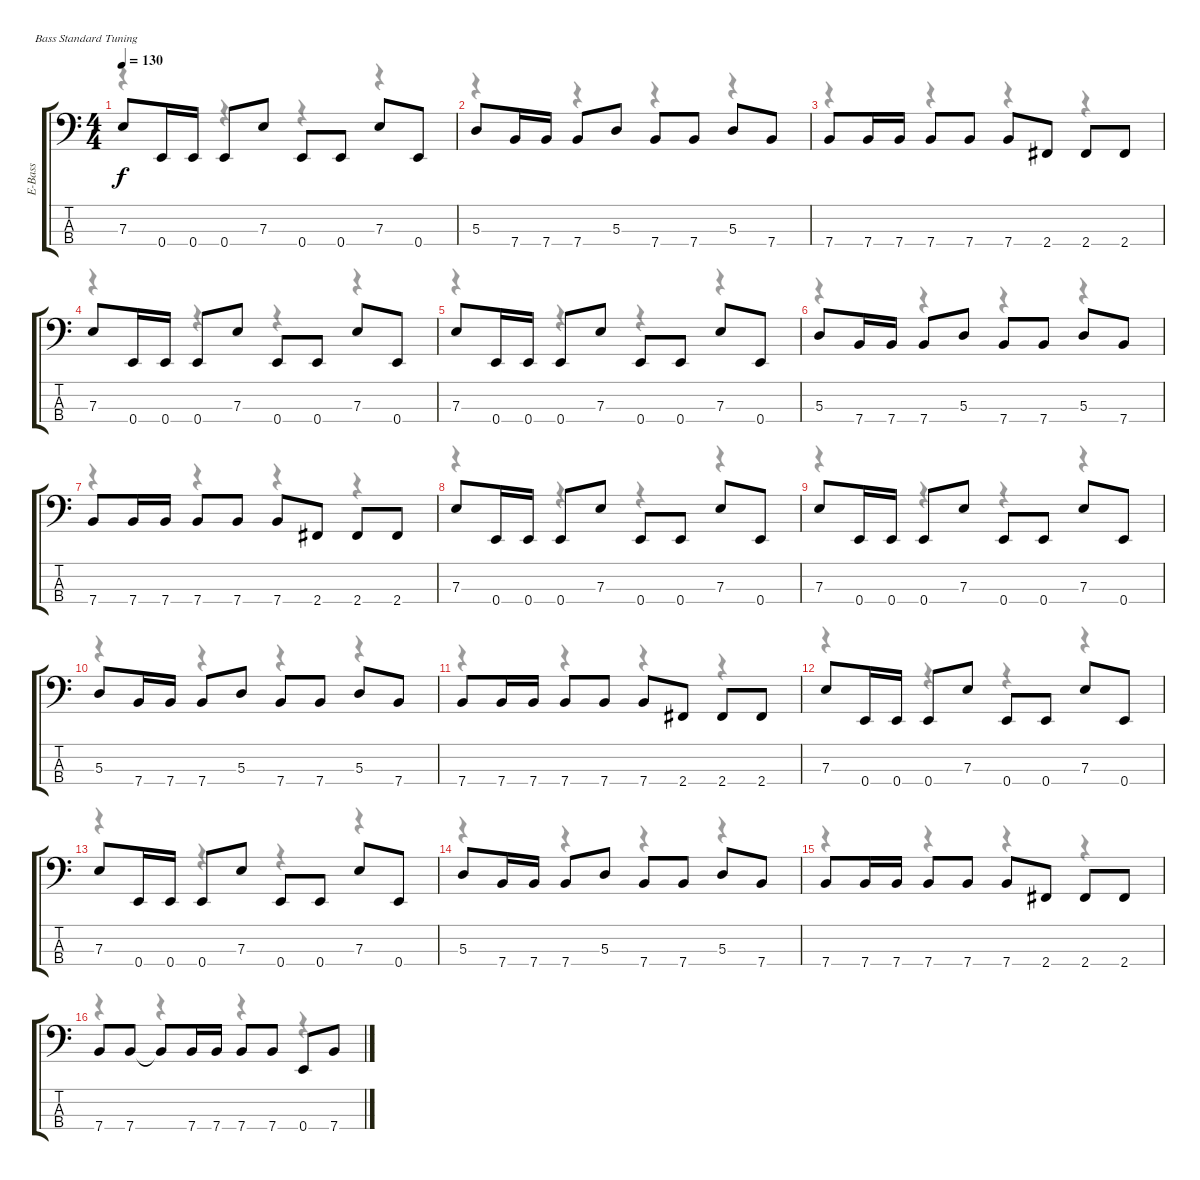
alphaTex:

\bracketExtendMode groupsimilarinstruments
\track ("Cliff Burton" "E-Bass") {instrument electricbassfinger}
\staff {score tabs}
\tuning (G2 D2 A1 E1)
\voice
\ts (4 4)
\tempo 130
\clef f4
\ks c
7.3.8{dy f} 0.4.16 0.4.16 0.4.8 7.3.8 0.4.8 0.4.8 7.3.8 0.4.8 |
5.3.8 7.4.16 7.4.16 7.4.8 5.3.8 7.4.8 7.4.8 5.3.8 7.4.8 |
7.4.8 7.4.16 7.4.16 7.4.8 7.4.8 7.4.8 2.4{acc #}.8 2.4{acc #}.8 2.4{acc #}.8 |
7.3.8 0.4.16 0.4.16 0.4.8 7.3.8 0.4.8 0.4.8 7.3.8 0.4.8 |
7.3.8 0.4.16 0.4.16 0.4.8 7.3.8 0.4.8 0.4.8 7.3.8 0.4.8 |
5.3.8 7.4.16 7.4.16 7.4.8 5.3.8 7.4.8 7.4.8 5.3.8 7.4.8 |
7.4.8 7.4.16 7.4.16 7.4.8 7.4.8 7.4.8 2.4{acc #}.8 2.4{acc #}.8 2.4{acc #}.8 |
7.3.8 0.4.16 0.4.16 0.4.8 7.3.8 0.4.8 0.4.8 7.3.8 0.4.8 |
7.3.8 0.4.16 0.4.16 0.4.8 7.3.8 0.4.8 0.4.8 7.3.8 0.4.8 |
5.3.8 7.4.16 7.4.16 7.4.8 5.3.8 7.4.8 7.4.8 5.3.8 7.4.8 |
7.4.8 7.4.16 7.4.16 7.4.8 7.4.8 7.4.8 2.4{acc #}.8 2.4{acc #}.8 2.4{acc #}.8 |
7.3.8 0.4.16 0.4.16 0.4.8 7.3.8 0.4.8 0.4.8 7.3.8 0.4.8 |
7.3.8 0.4.16 0.4.16 0.4.8 7.3.8 0.4.8 0.4.8 7.3.8 0.4.8 |
5.3.8 7.4.16 7.4.16 7.4.8 5.3.8 7.4.8 7.4.8 5.3.8 7.4.8 |
7.4.8 7.4.16 7.4.16 7.4.8 7.4.8 7.4.8 2.4{acc #}.8 2.4{acc #}.8 2.4{acc #}.8 |
7.4.8 7.4.8 7.4{t}.8 7.4.16 7.4.16 7.4.8 7.4.8 0.4.8 7.4.8
\voice
\clef f4
\ottava regular
\simile none
\ks c
r.4{dy mf} r.4 r.4 r.4 |
r.4 r.4 r.4 r.4 |
r.4 r.4 r.4 r.4 |
r.4 r.4 r.4 r.4 |
r.4 r.4 r.4 r.4 |
r.4 r.4 r.4 r.4 |
r.4 r.4 r.4 r.4 |
r.4 r.4 r.4 r.4 |
r.4 r.4 r.4 r.4 |
r.4 r.4 r.4 r.4 |
r.4 r.4 r.4 r.4 |
r.4 r.4 r.4 r.4 |
r.4 r.4 r.4 r.4 |
r.4 r.4 r.4 r.4 |
r.4 r.4 r.4 r.4 |
r.4 r.4 r.4 r.4
